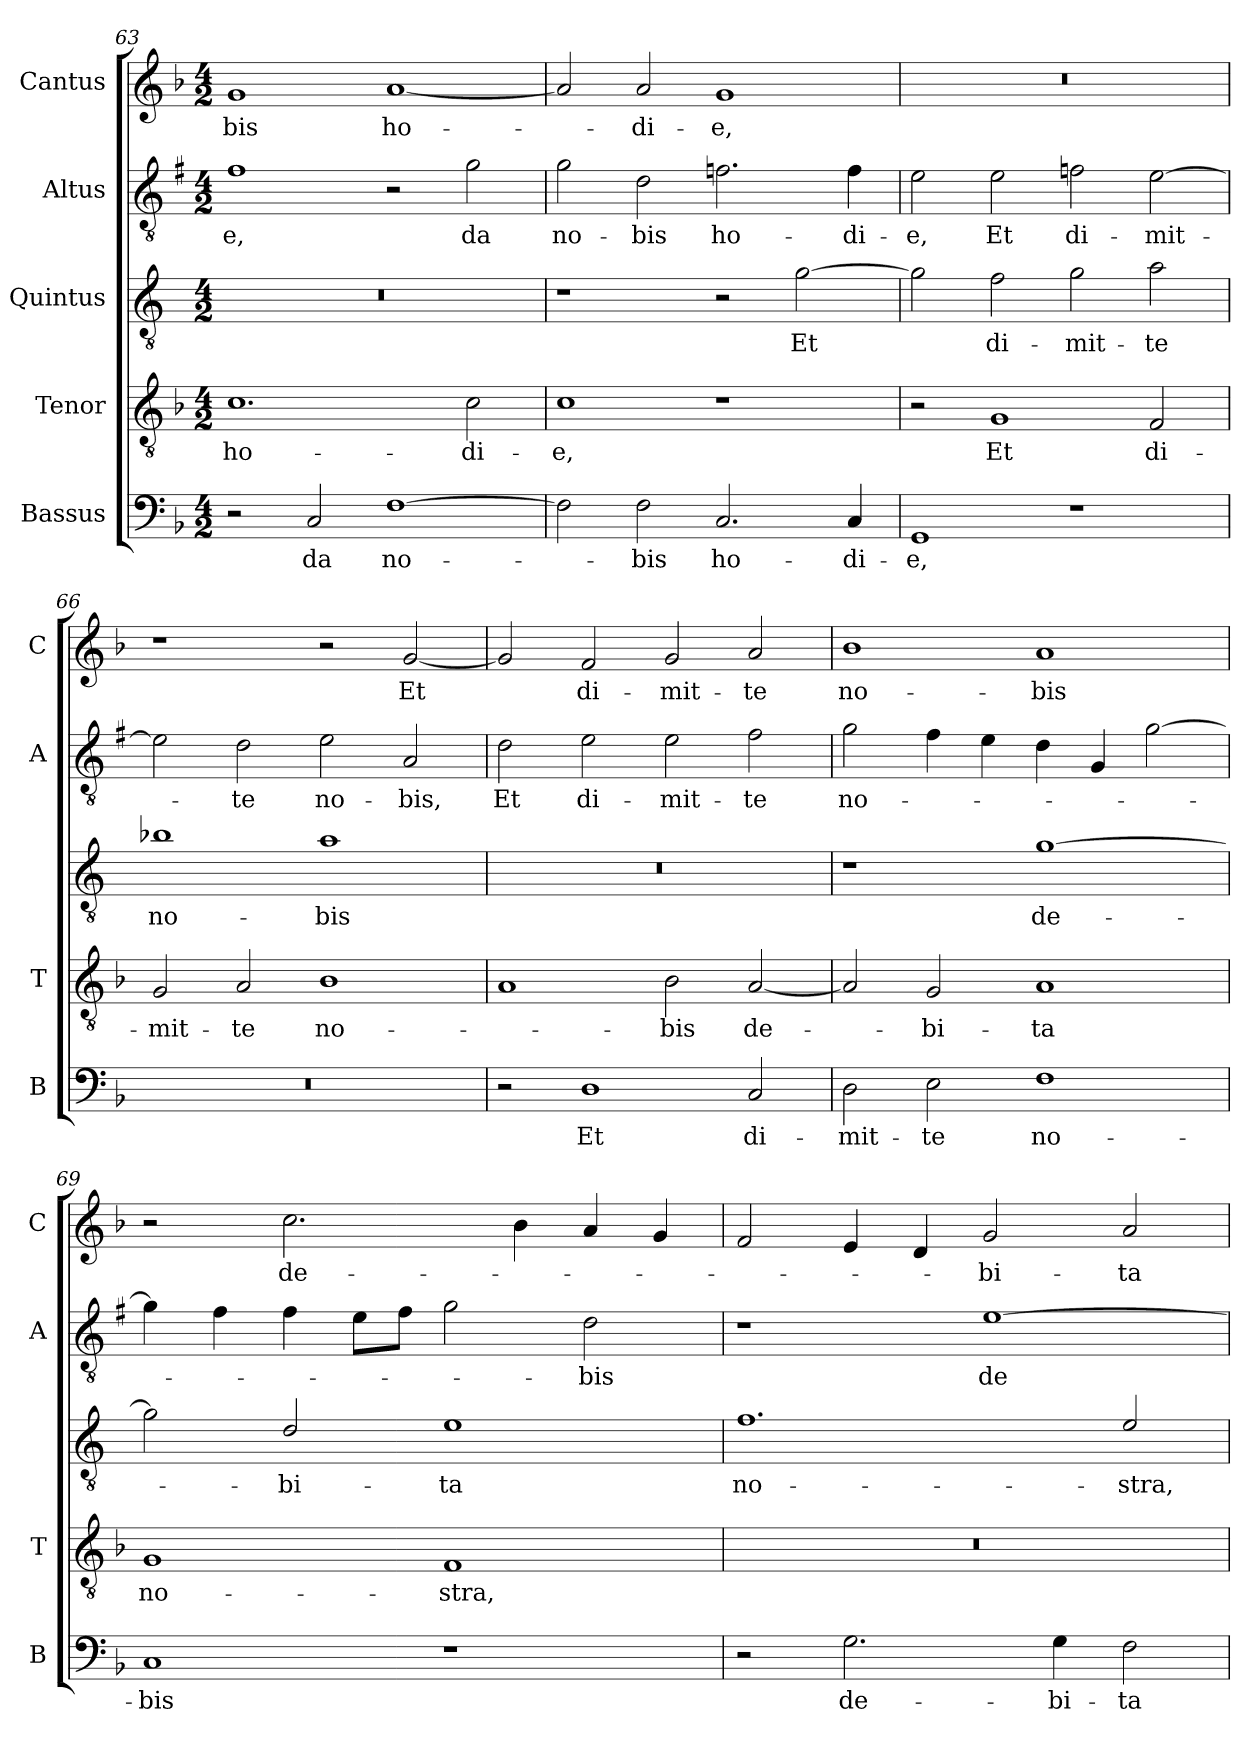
**kern	**text	**kern	**text	**kern	**text	**kern	**text	**kern	**text
*part5	*part5	*part4	*part4	*part3	*part3	*part2	*part2	*part1	*part1
*staff5	*staff5	*staff4	*staff4	*staff3	*staff3	*staff2	*staff2	*staff1	*staff1
*I"Bassus	*	*I"Tenor	*	*I"Quintus	*	*I"Altus	*	*I"Cantus	*
*I'B	*	*I'T	*	*	*	*I'A	*	*I'C	*
*clefF4	*	*clefGv2	*	*clefGv2	*	*clefGv2	*	*clefG2	*
*	*	*	*	*ITrd4c7	*	*ITrd1c2	*	*	*
*k[b-]	*	*k[b-]	*	*k[b-]	*	*k[b-]	*	*k[b-]	*
*F:	*	*F:	*	*F:	*	*F:	*	*F:	*
*M4/2	*	*M4/2	*	*M4/2	*	*M4/2	*	*M4/2	*
=63	=63	=63	=63	=63	=63	=63	=63	=63	=63
!	!	!	!LO:LY:b	!	!	!	!LO:LY:b	!	!LO:LY:b
2r	.	1.c	ho-	0r	.	1e	-e,	1g	-bis
!	!LO:LY:b	!	!	!	!	!	!	!	!
2C/	da	.	.	.	.	.	.	.	.
!	!LO:LY:b	!	!	!	!	!	!	!	!LO:LY:b
[1F	no-	.	.	.	.	2r	.	[1a	ho-
!	!	!	!LO:LY:b	!	!	!	!LO:LY:b	!	!
.	.	2c\	-di-	.	.	2f\	da	.	.
=64	=64	=64	=64	=64	=64	=64	=64	=64	=64
!	!	!	!LO:LY:b	!	!	!	!LO:LY:b	!	!
2F\]	.	1c	-e,	1r	.	2f\	no-	2a/]	.
!	!LO:LY:b	!	!	!	!	!	!LO:LY:b	!	!LO:LY:b
2F\	-bis	.	.	.	.	2c\	-bis	2a/	-di-
!	!LO:LY:b	!	!	!	!	!	!LO:LY:b	!	!LO:LY:b
2.C/	ho-	1r	.	2r	.	2.e-X\	ho-	1g	-e,
!	!	!	!	!	!LO:LY:b	!	!	!	!
.	.	.	.	[2c\	Et	.	.	.	.
!	!LO:LY:b	!	!	!	!	!	!LO:LY:b	!	!
4C/	-di-	.	.	.	.	4e-\	-di-	.	.
=65	=65	=65	=65	=65	=65	=65	=65	=65	=65
!	!LO:LY:b	!	!	!	!	!	!LO:LY:b	!	!
1GG	-e,	2r	.	2c\]	.	2d\	-e,	0r	.
!	!	!	!LO:LY:b	!	!LO:LY:b	!	!LO:LY:b	!	!
.	.	1G	Et	2B-\	di-	2d\	Et	.	.
!	!	!	!	!	!LO:LY:b	!	!LO:LY:b	!	!
1r	.	.	.	2c\	-mit-	2e-X\	di-	.	.
!	!	!	!LO:LY:b	!	!LO:LY:b	!	!LO:LY:b	!	!
.	.	2F/	di-	2d\	-te	[2d\	-mit-	.	.
!!LO:LB:g=z
=66	=66	=66	=66	=66	=66	=66	=66	=66	=66
!	!	!	!LO:LY:b	!	!LO:LY:b	!	!	!	!
0r	.	2G/	-mit-	1e-X	no-	2d\]	.	1r	.
!	!	!	!LO:LY:b	!	!	!	!LO:LY:b	!	!
.	.	2A/	-te	.	.	2c\	-te	.	.
!	!	!	!LO:LY:b	!	!LO:LY:b	!	!LO:LY:b	!	!
.	.	1B-	no-	1d	-bis	2d\	no-	2r	.
!	!	!	!	!	!	!	!LO:LY:b	!	!LO:LY:b
.	.	.	.	.	.	2G/	-bis,	[2g/	Et
=67	=67	=67	=67	=67	=67	=67	=67	=67	=67
!	!	!	!	!	!	!	!LO:LY:b	!	!
2r	.	1A	.	0r	.	2c\	Et	2g/]	.
!	!LO:LY:b	!	!	!	!	!	!LO:LY:b	!	!LO:LY:b
1D	Et	.	.	.	.	2d\	di-	2f/	di-
!	!	!	!LO:LY:b	!	!	!	!LO:LY:b	!	!LO:LY:b
.	.	2B-\	-bis	.	.	2d\	-mit-	2g/	-mit-
!	!LO:LY:b	!	!LO:LY:b	!	!	!	!LO:LY:b	!	!LO:LY:b
2C/	di-	[2A/	de-	.	.	2e\	-te	2a/	-te
=68	=68	=68	=68	=68	=68	=68	=68	=68	=68
!	!LO:LY:b	!	!	!	!	!	!LO:LY:b	!	!LO:LY:b
2D\	-mit-	2A/]	.	1r	.	2f\	no-	1b-	no-
!	!LO:LY:b	!	!LO:LY:b	!	!	!	!	!	!
2E\	-te	2G/	-bi-	.	.	4e\	.	.	.
.	.	.	.	.	.	4d\	.	.	.
!	!LO:LY:b	!	!LO:LY:b	!	!LO:LY:b	!	!	!	!LO:LY:b
1F	no-	1A	-ta	[1c	de-	4c\	.	1a	-bis
.	.	.	.	.	.	4F/	.	.	.
.	.	.	.	.	.	[2f\	.	.	.
=69	=69	=69	=69	=69	=69	=69	=69	=69	=69
!	!LO:LY:b	!	!LO:LY:b	!	!	!	!	!	!
1C	-bis	1G	no-	2c\]	.	4f\]	.	2r	.
.	.	.	.	.	.	4e\	.	.	.
!	!	!	!	!	!LO:LY:b	!	!	!	!LO:LY:b
.	.	.	.	2G/	-bi-	4e\	.	2.cc\	de-
.	.	.	.	.	.	8d\L	.	.	.
.	.	.	.	.	.	8e\J	.	.	.
!	!	!	!LO:LY:b	!	!LO:LY:b	!	!	!	!
1r	.	1F	-stra,	1A	-ta	2f\	.	.	.
.	.	.	.	.	.	.	.	4b-\	.
!	!	!	!	!	!	!	!LO:LY:b	!	!
.	.	.	.	.	.	2c\	-bis	4a/	.
.	.	.	.	.	.	.	.	4g/	.
=70	=70	=70	=70	=70	=70	=70	=70	=70	=70
!	!	!	!	!	!LO:LY:b	!	!	!	!
2r	.	0r	.	1.B-	no-	1r	.	2f/	.
!	!LO:LY:b	!	!	!	!	!	!	!	!
2.G\	de-	.	.	.	.	.	.	4e/	.
.	.	.	.	.	.	.	.	4d/	.
!	!	!	!	!	!	!	!LO:LY:b	!	!LO:LY:b
.	.	.	.	.	.	[1d	de-	2g/	-bi-
!	!LO:LY:b	!	!	!	!	!	!	!	!
4G\	-bi-	.	.	.	.	.	.	.	.
!	!LO:LY:b	!	!	!	!LO:LY:b	!	!	!	!LO:LY:b
2F\	-ta	.	.	2A/	-stra,	.	.	2a/	-ta
=	=	=	=	=	=	=	=	=	=
*-	*-	*-	*-	*-	*-	*-	*-	*-	*-
